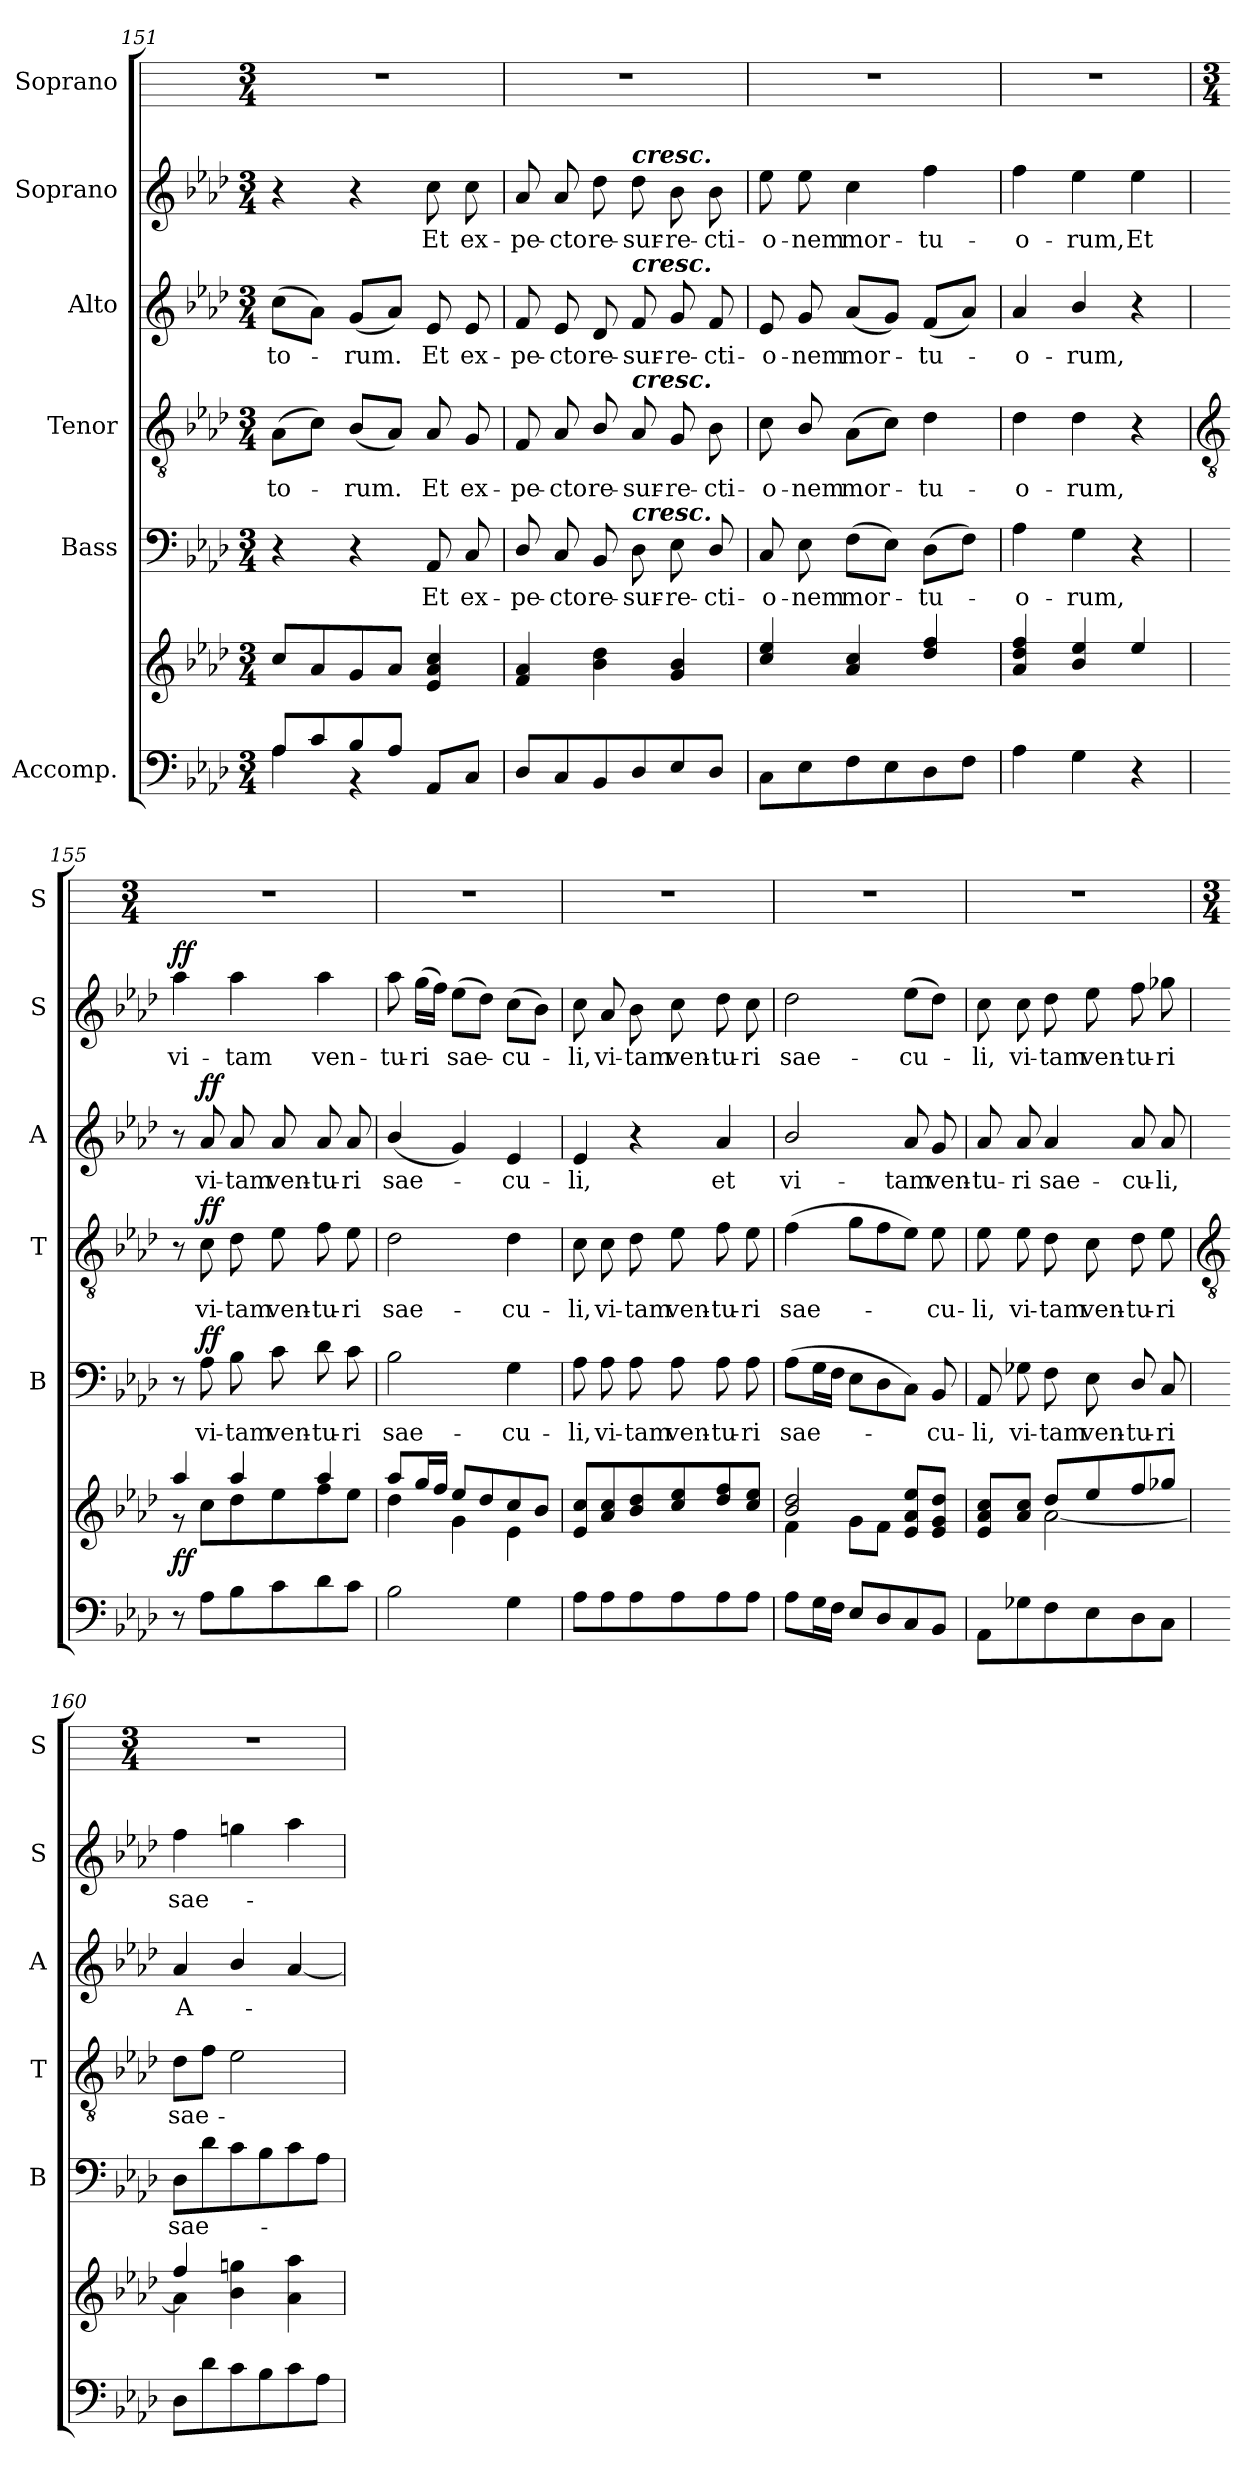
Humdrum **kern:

**kern	**kern	**dynam	**kern	**text	**dynam	**kern	**text	**dynam	**kern	**text	**dynam	**kern	**text	**dynam	**kern
*part6	*part6	*part6	*part5	*part5	*part5	*part4	*part4	*part4	*part3	*part3	*part3	*part2	*part2	*part2	*part1
*staff7	*staff6	*staff6/7	*staff5	*staff5	*staff5	*staff4	*staff4	*staff4	*staff3	*staff3	*staff3	*staff2	*staff2	*staff2	*staff1
*I"Accomp.	*	*	*I"Bass	*	*	*I"Tenor	*	*	*I"Alto	*	*	*I"Soprano	*	*	*I"Soprano
*	*	*	*I'B	*	*	*I'T	*	*	*I'A	*	*	*I'S	*	*	*I'S
*clefF4	*clefG2	*	*clefF4	*	*	*clefGv2	*	*	*clefG2	*	*	*clefG2	*	*	*
*k[b-e-a-d-]	*k[b-e-a-d-]	*	*k[b-e-a-d-]	*	*	*k[b-e-a-d-]	*	*	*k[b-e-a-d-]	*	*	*k[b-e-a-d-]	*	*	*
*A-:	*A-:	*	*A-:	*	*	*A-:	*	*	*A-:	*	*	*A-:	*	*	*
*M3/4	*M3/4	*	*M3/4	*	*	*M3/4	*	*	*M3/4	*	*	*M3/4	*	*	*M3/4
=151	=151	=151	=151	=151	=151	=151	=151	=151	=151	=151	=151	=151	=151	=151	=151
*^	*^	*	*	*	*	*	*	*	*	*	*	*	*	*	*
*	*^	*	*	*	*	*	*	*	*	*	*	*	*	*	*	*	*
!	!	!	!	!	!	!	!	!	!	!LO:LY:b	!	!	!LO:LY:b	!	!	!	!	!
8A-/L	4A-	2ryy	8ccL	2ryy	.	4r	.	.	(>8A-L	-to-	.	(>8ccL	to-	.	4r	.	.	2.r
8c/	.	.	8a-	.	.	.	.	.	8cJ)	.	.	8a-J)	.	.	.	.	.	.
!	!	!	!	!	!	!	!	!	!	!LO:LY:b	!	!	!LO:LY:b	!	!	!	!	!
8B-/	4r	.	8g	.	.	4r	.	.	(<8B-L	rum.	.	(<8gL	rum.	.	4r	.	.	.
8A-/J	.	.	8a-J	.	.	.	.	.	8A-J)	.	.	8a-J)	.	.	.	.	.	.
!	!	!	!	!	!	!	!LO:LY:b	!	!	!LO:LY:b	!	!	!LO:LY:b	!	!	!LO:LY:b	!	!
4ryy	8AA-L	4ryy	4e- 4a- 4cc	4ryy	.	8AA-	Et	.	8A-	Et	.	8e-	Et	.	8cc	Et	.	.
!	!	!	!	!	!	!	!LO:LY:b	!	!	!LO:LY:b	!	!	!LO:LY:b	!	!	!LO:LY:b	!	!
.	8CJ	.	.	.	.	8C	ex-	.	8G	ex-	.	8e-	ex-	.	8cc	ex-	.	.
*	*v	*v	*	*	*	*	*	*	*	*	*	*	*	*	*	*	*	*
=152	=152	=152	=152	=152	=152	=152	=152	=152	=152	=152	=152	=152	=152	=152	=152	=152	=152
!	!	!	!	!	!	!LO:LY:b	!	!	!LO:LY:b	!	!	!LO:LY:b	!	!	!LO:LY:b	!	!
8D-L	2ryy	4f 4a-	2ryy	.	8D-/	-pe-	.	8F	-pe-	.	8f	-pe-	.	8a-	-pe-	.	2.r
!	!	!	!	!	!	!LO:LY:b	!	!	!LO:LY:b	!	!	!LO:LY:b	!	!	!LO:LY:b	!	!
8C	.	.	.	.	8C	-cto	.	8A-	-cto	.	8e-	-cto	.	8a-	-cto	.	.
!	!	!	!	!	!	!LO:LY:b	!	!	!LO:LY:b	!	!	!LO:LY:b	!	!	!LO:LY:b	!	!
8BB-	.	4b- 4dd-	.	.	8BB-	re-	.	8B-/	re-	.	8d-	re-	.	8dd-	re-	.	.
!	!	!	!	!	!	!	!	!	!	!	!	!	!	!LO:TX:a:Bi:t=cresc.	!	!	!
!	!	!	!	!	!	!	!	!	!	!	!LO:TX:a:Bi:t=cresc.	!	!	!	!	!	!
!	!	!	!	!	!	!	!	!LO:TX:a:Bi:t=cresc.	!	!	!	!	!	!	!	!	!
!	!	!	!	!	!LO:TX:a:Bi:t=cresc.	!	!	!	!	!	!	!	!	!	!	!	!
!	!	!	!	!	!	!LO:LY:b	!	!	!LO:LY:b	!	!	!LO:LY:b	!	!	!LO:LY:b	!	!
8D-	.	.	.	.	8D-	-sur-	.	8A-	-sur-	.	8f	-sur-	.	8dd-	-sur-	.	.
!	!	!	!	!	!	!LO:LY:b	!	!	!LO:LY:b	!	!	!LO:LY:b	!	!	!LO:LY:b	!	!
8E-	4ryy	4g 4b-	4ryy	.	8E-	-re-	.	8G	-re-	.	8g	-re-	.	8b-	-re-	.	.
!	!	!	!	!	!	!LO:LY:b	!	!	!LO:LY:b	!	!	!LO:LY:b	!	!	!LO:LY:b	!	!
8D-J	.	.	.	.	8D-/	-cti-	.	8B-	-cti-	.	8f	-cti-	.	8b-	-cti-	.	.
=153	=153	=153	=153	=153	=153	=153	=153	=153	=153	=153	=153	=153	=153	=153	=153	=153	=153
!	!	!	!LO:N:vis=1	!	!	!LO:LY:b	!	!	!LO:LY:b	!	!	!LO:LY:b	!	!	!LO:LY:b	!	!
8CL	2ryy	4cc 4ee-	2.ryy	.	8C	-o-	.	8c	-o-	.	8e-	-o-	.	8ee-	-o-	.	2.r
!	!	!	!	!	!	!LO:LY:b	!	!	!LO:LY:b	!	!	!LO:LY:b	!	!	!LO:LY:b	!	!
8E-	.	.	.	.	8E-	-nem	.	8B-/	-nem	.	8g	-nem	.	8ee-	-nem	.	.
!	!	!	!	!	!	!LO:LY:b	!	!	!LO:LY:b	!	!	!LO:LY:b	!	!	!LO:LY:b	!	!
8F	.	4a- 4cc	.	.	(>8FL	mor-	.	(>8A-L	mor-	.	(<8a-L	mor-	.	4cc	mor-	.	.
8E-	.	.	.	.	8E-J)	.	.	8cJ)	.	.	8gJ)	.	.	.	.	.	.
!	!	!	!	!	!	!LO:LY:b	!	!	!LO:LY:b	!	!	!LO:LY:b	!	!	!LO:LY:b	!	!
8D-	4ryy	4dd- 4ff	.	.	(>8D-L	tu-	.	4d-	tu-	.	(<8fL	tu-	.	4ff	-tu-	.	.
8FJ	.	.	.	.	8FJ)	.	.	.	.	.	8a-J)	.	.	.	.	.	.
=154	=154	=154	=154	=154	=154	=154	=154	=154	=154	=154	=154	=154	=154	=154	=154	=154	=154
!	!	!	!LO:N:vis=1	!	!	!LO:LY:b	!	!	!LO:LY:b	!	!	!LO:LY:b	!	!	!LO:LY:b	!	!
4A-	2ryy	4a- 4dd- 4ff	2.ryy	.	4A-	o-	.	4d-	-o-	.	4a-	o-	.	4ff	-o-	.	2.r
!	!	!	!	!	!	!LO:LY:b	!	!	!LO:LY:b	!	!	!LO:LY:b	!	!	!LO:LY:b	!	!
4G	.	4b- 4ee-	.	.	4G	-rum,	.	4d-	-rum,	.	4b-/	-rum,	.	4ee-	-rum,	.	.
!	!	!	!	!	!	!	!	!	!	!	!	!	!	!	!LO:LY:b	!	!
4r	4ryy	4ee-	.	.	4r	.	.	4r	.	.	4r	.	.	4ee-	Et	.	.
*v	*v	*	*	*	*	*	*	*	*	*	*	*	*	*	*	*	*
!!LO:LB:g=z
=155	=155	=155	=155	=155	=155	=155	=155	=155	=155	=155	=155	=155	=155	=155	=155	=155
*	*	*	*	*	*	*	*clefGv2	*	*	*	*	*	*	*	*	*
*	*	*	*	*	*	*	*	*	*	*	*	*	*	*	*	*M3/4
*^	*	*	*	*	*	*	*	*	*	*	*	*	*	*	*	*
!	!	!	!	!LO:DY:b	!	!	!	!	!	!	!	!	!	!	!LO:LY:b	!LO:DY:b	!
*v	*v	*	*	*	*	*	*	*	*	*	*	*	*	*	*	*	*
8r	4aa-/	8r	ff	8r	.	.	8r	.	.	8r	.	.	4aa-	vi-	ff	2.r
!	!	!	!	!	!LO:LY:b	!LO:DY:b	!	!LO:LY:b	!LO:DY:b	!	!LO:LY:b	!LO:DY:b	!	!	!	!
8A-L	.	8cc\L	.	8A-	vi-	ff	8c	vi-	ff	8a-	vi-	ff	.	.	.	.
!	!	!	!	!	!LO:LY:b	!	!	!LO:LY:b	!	!	!LO:LY:b	!	!	!LO:LY:b	!	!
8B-	4aa-/	8dd-\	.	8B-	-tam	.	8d-	-tam	.	8a-	-tam	.	4aa-	-tam	.	.
!	!	!	!	!	!LO:LY:b	!	!	!LO:LY:b	!	!	!LO:LY:b	!	!	!	!	!
8c	.	8ee-\	.	8c	ven-	.	8e-	ven-	.	8a-	ven-	.	.	.	.	.
!	!	!	!	!	!LO:LY:b	!	!	!LO:LY:b	!	!	!LO:LY:b	!	!	!LO:LY:b	!	!
8d-	4aa-/	8ff\	.	8d-	-tu-	.	8f	-tu-	.	8a-	-tu-	.	4aa-	ven-	.	.
!	!	!	!	!	!LO:LY:b	!	!	!LO:LY:b	!	!	!LO:LY:b	!	!	!	!	!
8cJ	.	8ee-\J	.	8c	-ri	.	8e-	-ri	.	8a-	-ri	.	.	.	.	.
=156	=156	=156	=156	=156	=156	=156	=156	=156	=156	=156	=156	=156	=156	=156	=156	=156
!	!	!	!	!	!LO:LY:b	!	!	!LO:LY:b	!	!	!LO:LY:b	!	!	!LO:LY:b	!	!
2B-	8aa-/L	4dd-\	.	2B-	sae-	.	2d-	sae-	.	(<4b-/	sae-	.	8aa-	-tu-	.	2.r
!	!	!	!	!	!	!	!	!	!	!	!	!	!	!LO:LY:b	!	!
.	16gg/L	.	.	.	.	.	.	.	.	.	.	.	(>16ggLL	-ri	.	.
.	16ff/JJ	.	.	.	.	.	.	.	.	.	.	.	16ffJJ)	.	.	.
!	!	!	!	!	!	!	!	!	!	!	!	!	!	!LO:LY:b	!	!
.	8ee-/L	4g\	.	.	.	.	.	.	.	4g)	.	.	(>8ee-L	sae-	.	.
.	8dd-/	.	.	.	.	.	.	.	.	.	.	.	8dd-J)	.	.	.
!	!	!	!	!	!LO:LY:b	!	!	!LO:LY:b	!	!	!LO:LY:b	!	!	!LO:LY:b	!	!
4G	8cc/	4e-\	.	4G	-cu-	.	4d-	-cu-	.	4e-	cu-	.	(>8ccL	cu-	.	.
.	8b-/J	.	.	.	.	.	.	.	.	.	.	.	8b-J)	.	.	.
=157	=157	=157	=157	=157	=157	=157	=157	=157	=157	=157	=157	=157	=157	=157	=157	=157
!	!	!LO:N:vis=1	!	!	!LO:LY:b	!	!	!LO:LY:b	!	!	!LO:LY:b	!	!	!LO:LY:b	!	!
8A-L	8e- 8ccL	2.ryy	.	8A-	-li,	.	8c	-li,	.	4e-	-li,	.	8cc	li,	.	2.r
!	!	!	!	!	!LO:LY:b	!	!	!LO:LY:b	!	!	!	!	!	!LO:LY:b	!	!
8A-	8a- 8cc	.	.	8A-	vi-	.	8c	vi-	.	.	.	.	8a-	vi-	.	.
!	!	!	!	!	!LO:LY:b	!	!	!LO:LY:b	!	!	!	!	!	!LO:LY:b	!	!
8A-	8b- 8dd-	.	.	8A-	-tam	.	8d-	-tam	.	4r	.	.	8b-	-tam	.	.
!	!	!	!	!	!LO:LY:b	!	!	!LO:LY:b	!	!	!	!	!	!LO:LY:b	!	!
8A-	8cc 8ee-	.	.	8A-	ven-	.	8e-	ven-	.	.	.	.	8cc	ven-	.	.
!	!	!	!	!	!LO:LY:b	!	!	!LO:LY:b	!	!	!LO:LY:b	!	!	!LO:LY:b	!	!
8A-	8dd- 8ff	.	.	8A-	-tu-	.	8f	-tu-	.	4a-	et	.	8dd-	-tu-	.	.
!	!	!	!	!	!LO:LY:b	!	!	!LO:LY:b	!	!	!	!	!	!LO:LY:b	!	!
8A-J	8cc 8ee-J	.	.	8A-	-ri	.	8e-	-ri	.	.	.	.	8cc	-ri	.	.
=158	=158	=158	=158	=158	=158	=158	=158	=158	=158	=158	=158	=158	=158	=158	=158	=158
!	!	!	!	!	!LO:LY:b	!	!	!LO:LY:b	!	!	!LO:LY:b	!	!	!LO:LY:b	!	!
8A-L	2b-/ 2dd-/	4f\	.	(>8A-L	sae-	.	(>4f	sae-	.	2b-/	vi-	.	2dd-	sae-	.	2.r
16GL	.	.	.	16GL	.	.	.	.	.	.	.	.	.	.	.	.
16FJJ	.	.	.	16FJJ	.	.	.	.	.	.	.	.	.	.	.	.
8E-L	.	8g\L	.	8E-L	.	.	8gL	.	.	.	.	.	.	.	.	.
8D-	.	8f\J	.	8D-	.	.	8f	.	.	.	.	.	.	.	.	.
!	!	!	!	!	!	!	!	!	!	!	!LO:LY:b	!	!	!LO:LY:b	!	!
8C	8e- 8a- 8ee-L	4ryy	.	8CJ)	.	.	8e-J)	.	.	8a-	-tam	.	(>8ee-L	-cu-	.	.
!	!	!	!	!	!LO:LY:b	!	!	!LO:LY:b	!	!	!LO:LY:b	!	!	!	!	!
8BB-J	8e- 8g 8dd-J	.	.	8BB-	cu-	.	8e-	cu-	.	8g	ven-	.	8dd-J)	.	.	.
=159	=159	=159	=159	=159	=159	=159	=159	=159	=159	=159	=159	=159	=159	=159	=159	=159
!	!	!	!	!	!LO:LY:b	!	!	!LO:LY:b	!	!	!LO:LY:b	!	!	!LO:LY:b	!	!
8AA-L	8e- 8a- 8ccL	4ryy	.	8AA-	-li,	.	8e-	-li,	.	8a-	-tu-	.	8cc	li,	.	2.r
!	!	!	!	!	!LO:LY:b	!	!	!LO:LY:b	!	!	!LO:LY:b	!	!	!LO:LY:b	!	!
8G-X	8a- 8ccJ	.	.	8G-X	vi-	.	8e-	vi-	.	8a-	-ri	.	8cc	vi-	.	.
!	!	!	!	!	!LO:LY:b	!	!	!LO:LY:b	!	!	!LO:LY:b	!	!	!LO:LY:b	!	!
8F	8dd-/L	[2a-\	.	8F	-tam	.	8d-	-tam	.	4a-	sae-	.	8dd-	-tam	.	.
!	!	!	!	!	!LO:LY:b	!	!	!LO:LY:b	!	!	!	!	!	!LO:LY:b	!	!
8E-	8ee-/	.	.	8E-	ven-	.	8c	ven-	.	.	.	.	8ee-	ven-	.	.
!	!	!	!	!	!LO:LY:b	!	!	!LO:LY:b	!	!	!LO:LY:b	!	!	!LO:LY:b	!	!
8D-	8ff/	.	.	8D-/	-tu-	.	8d-	-tu-	.	8a-	-cu-	.	8ff	-tu-	.	.
!	!	!	!	!	!LO:LY:b	!	!	!LO:LY:b	!	!	!LO:LY:b	!	!	!LO:LY:b	!	!
8CJ	8gg-X/J	.	.	8C	-ri	.	8e-	-ri	.	8a-	-li,	.	8gg-X	-ri	.	.
!!LO:LB:g=z
=160	=160	=160	=160	=160	=160	=160	=160	=160	=160	=160	=160	=160	=160	=160	=160	=160
*	*	*	*	*	*	*	*clefGv2	*	*	*	*	*	*	*	*	*
*	*	*	*	*	*	*	*	*	*	*	*	*	*	*	*	*M3/4
!	!	!	!	!	!LO:LY:b	!	!	!LO:LY:b	!	!	!LO:LY:b	!	!	!LO:LY:b	!	!
8D-L	4ff	4a-\]	.	8D-L	sae-	.	8d-L	sae-	.	4a-	A-	.	4ff	sae-	.	2.r
8d-	.	.	.	8d-	.	.	8fJ	.	.	.	.	.	.	.	.	.
8c	4b- 4ggn	4ryy	.	8c	.	.	2e-	.	.	4b-/	.	.	4ggn	.	.	.
8B-	.	.	.	8B-	.	.	.	.	.	.	.	.	.	.	.	.
8c	4a- 4aa-	4ryy	.	8c	.	.	.	.	.	[4a-	.	.	4aa-	.	.	.
8A-J	.	.	.	8A-J	.	.	.	.	.	.	.	.	.	.	.	.
*	*v	*v	*	*	*	*	*	*	*	*	*	*	*	*	*	*
=	=	=	=	=	=	=	=	=	=	=	=	=	=	=	=
*-	*-	*-	*-	*-	*-	*-	*-	*-	*-	*-	*-	*-	*-	*-	*-
